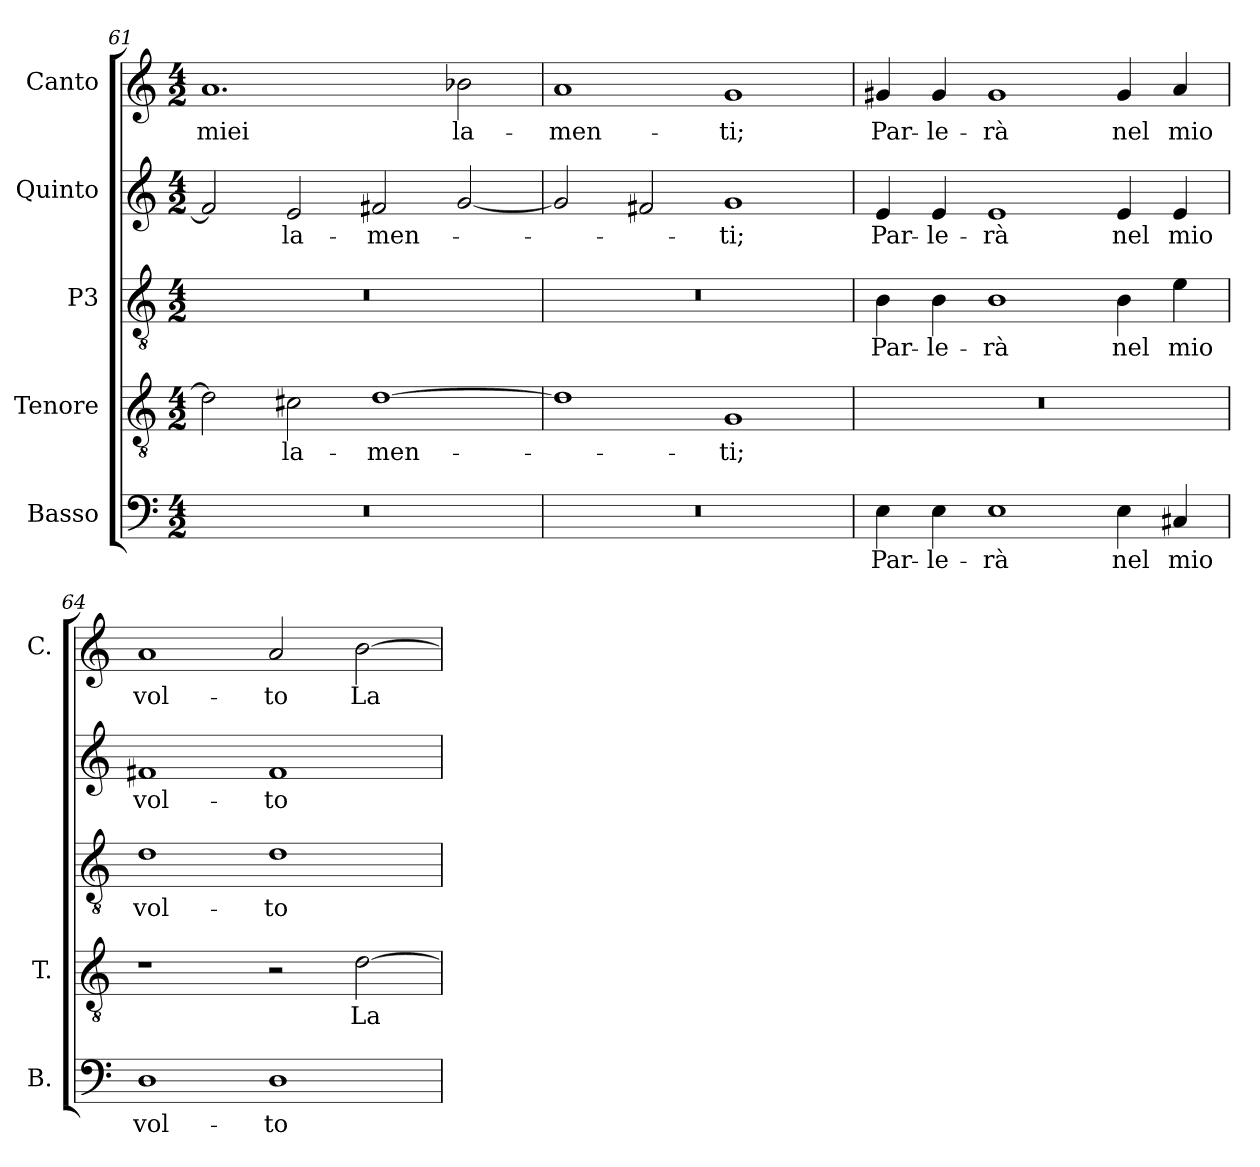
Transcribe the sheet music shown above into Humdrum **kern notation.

**kern	**text	**kern	**text	**kern	**text	**kern	**text	**kern	**text
*part5	*part5	*part4	*part4	*part3	*part3	*part2	*part2	*part1	*part1
*staff5	*staff5	*staff4	*staff4	*staff3	*staff3	*staff2	*staff2	*staff1	*staff1
*I"Basso	*	*I"Tenore	*	*I"P3	*	*I"Quinto	*	*I"Canto	*
*I'B.	*	*I'T.	*	*	*	*	*	*I'C.	*
!!LO:PB:g=z
*clefF4	*	*clefGv2	*	*clefGv2	*	*clefG2	*	*clefG2	*
*	*	*ITrd7c12	*	*ITrd7c12	*	*	*	*	*
*k[]	*	*k[]	*	*k[]	*	*k[]	*	*k[]	*
*C:	*	*C:	*	*C:	*	*C:	*	*C:	*
*M4/2	*	*M4/2	*	*M4/2	*	*M4/2	*	*M4/2	*
=61	=61	=61	=61	=61	=61	=61	=61	=61	=61
!LO:N:vis=1	!	!	!	!LO:N:vis=1	!	!	!	!	!
!	!	!	!	!	!	!	!	!	!LO:LY:b:color=#000000
0r	.	2Di\]	.	0r	.	2fi/]	.	1.ai	miei
!	!	!	!LO:LY:b:color=#000000	!	!	!	!	!	!
!	!	!	!	!	!	!	!LO:LY:b:color=#000000	!	!
.	.	2C#Xi\	la-	.	.	2ei/	la-	.	.
!	!	!	!LO:LY:b:color=#000000	!	!	!	!	!	!
!	!	!	!	!	!	!	!LO:LY:b:color=#000000	!	!
.	.	[>1Di	-men-	.	.	2f#Xi/	-men-	.	.
!	!	!	!	!	!	!	!	!	!LO:LY:b:color=#000000
.	.	.	.	.	.	[<2gi/	.	2b-Xi\	la-
=62	=62	=62	=62	=62	=62	=62	=62	=62	=62
!LO:N:vis=1	!	!	!	!LO:N:vis=1	!	!	!	!	!
!	!	!	!	!	!	!	!	!	!LO:LY:b:color=#000000
0r	.	1Di]	.	0r	.	2gi/]	.	1ai	-men-
.	.	.	.	.	.	2f#Xi/	.	.	.
!	!	!	!LO:LY:b:color=#000000	!	!	!	!	!	!
!	!	!	!	!	!	!	!LO:LY:b:color=#000000	!	!
!	!	!	!	!	!	!	!	!	!LO:LY:b:color=#000000
.	.	1GGi	-ti;	.	.	1gi	-ti;	1gi	-ti;
=63	=63	=63	=63	=63	=63	=63	=63	=63	=63
!	!LO:LY:b:color=#000000	!LO:N:vis=1	!	!	!	!	!	!	!
!	!	!	!	!	!LO:LY:b:color=#000000	!	!	!	!
!	!	!	!	!	!	!	!LO:LY:b:color=#000000	!	!
!	!	!	!	!	!	!	!	!	!LO:LY:b:color=#000000
4Ei\	Par-	0r	.	4BBi\	Par-	4ei/	Par-	4g#Xi/	Par-
!	!LO:LY:b:color=#000000	!	!	!	!	!	!	!	!
!	!	!	!	!	!LO:LY:b:color=#000000	!	!	!	!
!	!	!	!	!	!	!	!LO:LY:b:color=#000000	!	!
!	!	!	!	!	!	!	!	!	!LO:LY:b:color=#000000
4Ei\	-le-	.	.	4BBi\	-le-	4ei/	-le-	4g#i/	-le-
!	!LO:LY:b:color=#000000	!	!	!	!	!	!	!	!
!	!	!	!	!	!LO:LY:b:color=#000000	!	!	!	!
!	!	!	!	!	!	!	!LO:LY:b:color=#000000	!	!
!	!	!	!	!	!	!	!	!	!LO:LY:b:color=#000000
1Ei	-rà	.	.	1BBi	-rà	1ei	-rà	1g#i	-rà
!	!LO:LY:b:color=#000000	!	!	!	!	!	!	!	!
!	!	!	!	!	!LO:LY:b:color=#000000	!	!	!	!
!	!	!	!	!	!	!	!LO:LY:b:color=#000000	!	!
!	!	!	!	!	!	!	!	!	!LO:LY:b:color=#000000
4Ei\	nel	.	.	4BBi\	nel	4ei/	nel	4g#i/	nel
!	!LO:LY:b:color=#000000	!	!	!	!	!	!	!	!
!	!	!	!	!	!LO:LY:b:color=#000000	!	!	!	!
!	!	!	!	!	!	!	!LO:LY:b:color=#000000	!	!
!	!	!	!	!	!	!	!	!	!LO:LY:b:color=#000000
4C#Xi/	mio	.	.	4Ei\	mio	4ei/	mio	4ai/	mio
=64	=64	=64	=64	=64	=64	=64	=64	=64	=64
!	!LO:LY:b:color=#000000	!	!	!	!	!	!	!	!
!	!	!	!	!	!LO:LY:b:color=#000000	!	!	!	!
!	!	!	!	!	!	!	!LO:LY:b:color=#000000	!	!
!	!	!	!	!	!	!	!	!	!LO:LY:b:color=#000000
1Di	vol-	1r	.	1Di	vol-	1f#Xi	vol-	1ai	vol-
!	!LO:LY:b:color=#000000	!	!	!	!	!	!	!	!
!	!	!	!	!	!LO:LY:b:color=#000000	!	!	!	!
!	!	!	!	!	!	!	!LO:LY:b:color=#000000	!	!
!	!	!	!	!	!	!	!	!	!LO:LY:b:color=#000000
1Di	-to	2r	.	1Di	-to	1f#i	-to	2ai/	-to
!	!	!	!LO:LY:b:color=#000000	!	!	!	!	!	!
!	!	!	!	!	!	!	!	!	!LO:LY:b:color=#000000
.	.	[>2Di\	La	.	.	.	.	[>2bi\	La
=	=	=	=	=	=	=	=	=	=
*-	*-	*-	*-	*-	*-	*-	*-	*-	*-
